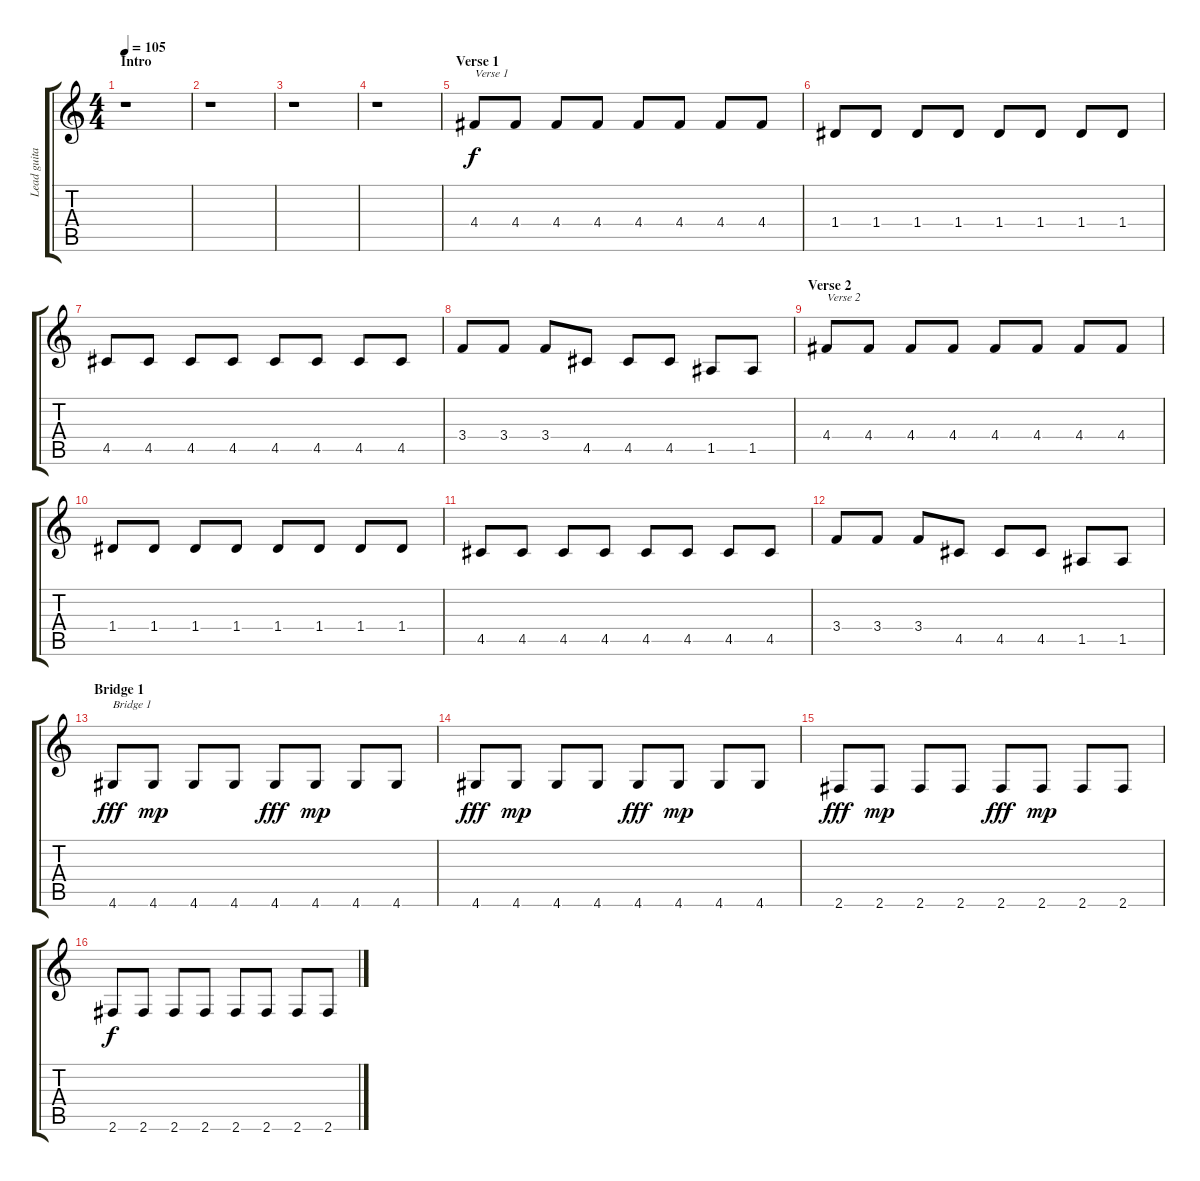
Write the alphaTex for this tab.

\track ("Lead guitar" "Lead guita") {instrument electricguitarclean}
\staff {score tabs}
\tuning (E4 B3 G3 D3 A2 E2) {hide}
\ts (4 4)
\section ("" "Intro")
\tempo 105
\clef g2
\ks c
r.1{dy f instrument electricguitarclean} |
r.1 |
r.1 |
r.1 |
\section ("" "Verse 1")
4.4.8{txt "Verse 1"} 4.4.8 4.4.8 4.4.8 4.4.8 4.4.8 4.4.8 4.4.8 |
1.4.8 1.4.8 1.4.8 1.4.8 1.4.8 1.4.8 1.4.8 1.4.8 |
4.5.8 4.5.8 4.5.8 4.5.8 4.5.8 4.5.8 4.5.8 4.5.8 |
3.4.8 3.4.8 3.4.8 4.5.8 4.5.8 4.5.8 1.5.8 1.5.8 |
\section ("" "Verse 2")
4.4.8{txt "Verse 2"} 4.4.8 4.4.8 4.4.8 4.4.8 4.4.8 4.4.8 4.4.8 |
1.4.8 1.4.8 1.4.8 1.4.8 1.4.8 1.4.8 1.4.8 1.4.8 |
4.5.8 4.5.8 4.5.8 4.5.8 4.5.8 4.5.8 4.5.8 4.5.8 |
3.4.8 3.4.8 3.4.8 4.5.8 4.5.8 4.5.8 1.5.8 1.5.8 |
\section ("" "Bridge 1")
4.6.8{txt "Bridge 1" dy fff} 4.6.8{dy mp} 4.6.8 4.6.8 4.6.8{dy fff} 4.6.8{dy mp} 4.6.8 4.6.8 |
4.6.8{dy fff} 4.6.8{dy mp} 4.6.8 4.6.8 4.6.8{dy fff} 4.6.8{dy mp} 4.6.8 4.6.8 |
2.6.8{dy fff} 2.6.8{dy mp} 2.6.8 2.6.8 2.6.8{dy fff} 2.6.8{dy mp} 2.6.8 2.6.8 |
2.6.8{dy f} 2.6.8 2.6.8 2.6.8 2.6.8 2.6.8 2.6.8 2.6.8
